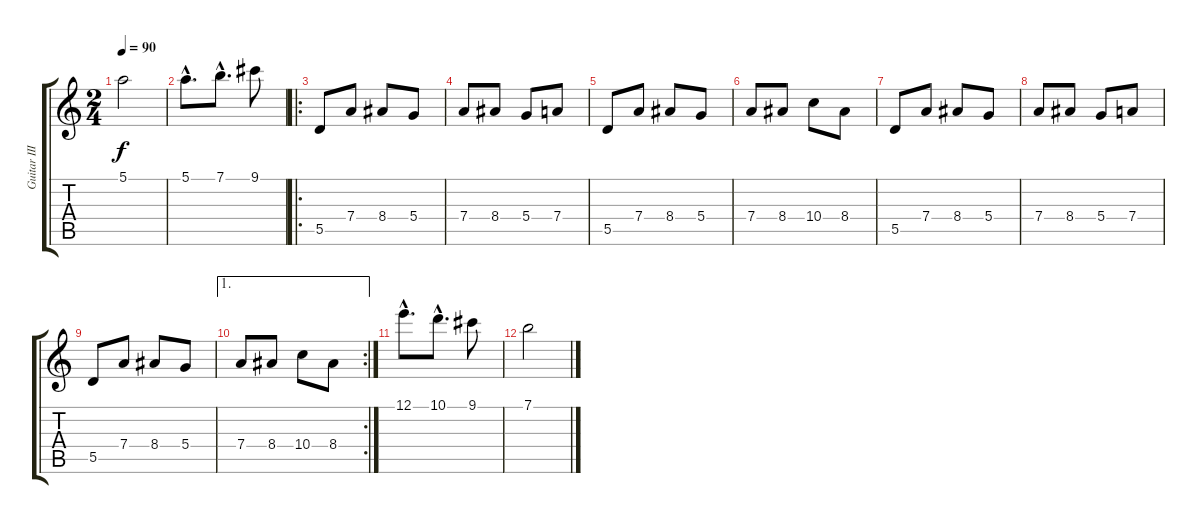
\track ("Guitar III" "Guitar III") {instrument distortionguitar}
\staff {score tabs}
\tuning (E4 B3 G3 D3 A2 E2) {hide}
\ts (2 4)
\tempo 90
\clef g2
\ks c
5.1.2{dy f} |
5.1{hac}.8{d} 7.1{hac}.8{d} 9.1.8 |
\ro
5.5.8{volume 13} 7.4.8 8.4.8 5.4.8 |
7.4.8 8.4.8 5.4.8 7.4.8 |
5.5.8 7.4.8 8.4.8 5.4.8 |
7.4.8 8.4.8 10.4.8 8.4.8 |
5.5.8{volume 13} 7.4.8 8.4.8 5.4.8 |
7.4.8 8.4.8 5.4.8 7.4.8 |
5.5.8 7.4.8 8.4.8 5.4.8 |
\ae 1
\rc 2
7.4.8 8.4.8 10.4.8 8.4.8 |
12.1{hac}.8{d} 10.1{hac}.8{d} 9.1.8 |
7.1.2
